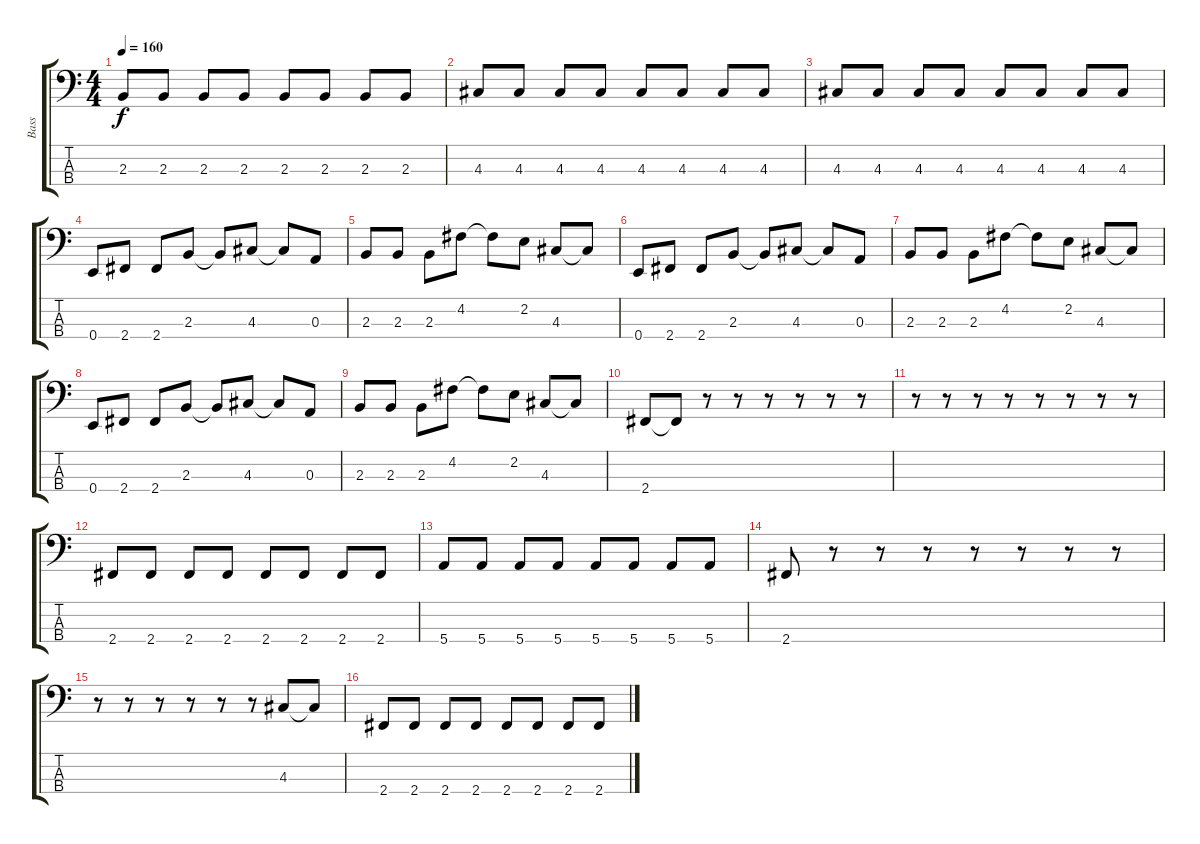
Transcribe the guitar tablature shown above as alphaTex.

\track ("Bass" "Bass") {instrument electricbasspick}
\staff {score tabs}
\tuning (G2 D2 A1 E1) {hide}
\ts (4 4)
\tempo 160
\clef f4
\ks c
2.3.8{dy f} 2.3.8 2.3.8 2.3.8 2.3.8 2.3.8 2.3.8 2.3.8 |
4.3.8 4.3.8 4.3.8 4.3.8 4.3.8 4.3.8 4.3.8 4.3.8 |
4.3.8 4.3.8 4.3.8 4.3.8 4.3.8 4.3.8 4.3.8 4.3.8 |
0.4.8 2.4.8 2.4.8 2.3.8 2.3{t}.8 4.3.8 4.3{t}.8 0.3.8 |
2.3.8 2.3.8 2.3.8 4.2.8 4.2{t}.8 2.2.8 4.3.8 4.3{t}.8 |
0.4.8 2.4.8 2.4.8 2.3.8 2.3{t}.8 4.3.8 4.3{t}.8 0.3.8 |
2.3.8 2.3.8 2.3.8 4.2.8 4.2{t}.8 2.2.8 4.3.8 4.3{t}.8 |
0.4.8 2.4.8 2.4.8 2.3.8 2.3{t}.8 4.3.8 4.3{t}.8 0.3.8 |
2.3.8 2.3.8 2.3.8 4.2.8 4.2{t}.8 2.2.8 4.3.8 4.3{t}.8 |
2.4.8 2.4{t}.8 r.8 r.8 r.8 r.8 r.8 r.8 |
r.8 r.8 r.8 r.8 r.8 r.8 r.8 r.8 |
2.4.8 2.4.8 2.4.8 2.4.8 2.4.8 2.4.8 2.4.8 2.4.8 |
5.4.8 5.4.8 5.4.8 5.4.8 5.4.8 5.4.8 5.4.8 5.4.8 |
2.4.8 r.8 r.8 r.8 r.8 r.8 r.8 r.8 |
r.8 r.8 r.8 r.8 r.8 r.8 4.3.8 4.3{t}.8 |
2.4.8 2.4.8 2.4.8 2.4.8 2.4.8 2.4.8 2.4.8 2.4.8
